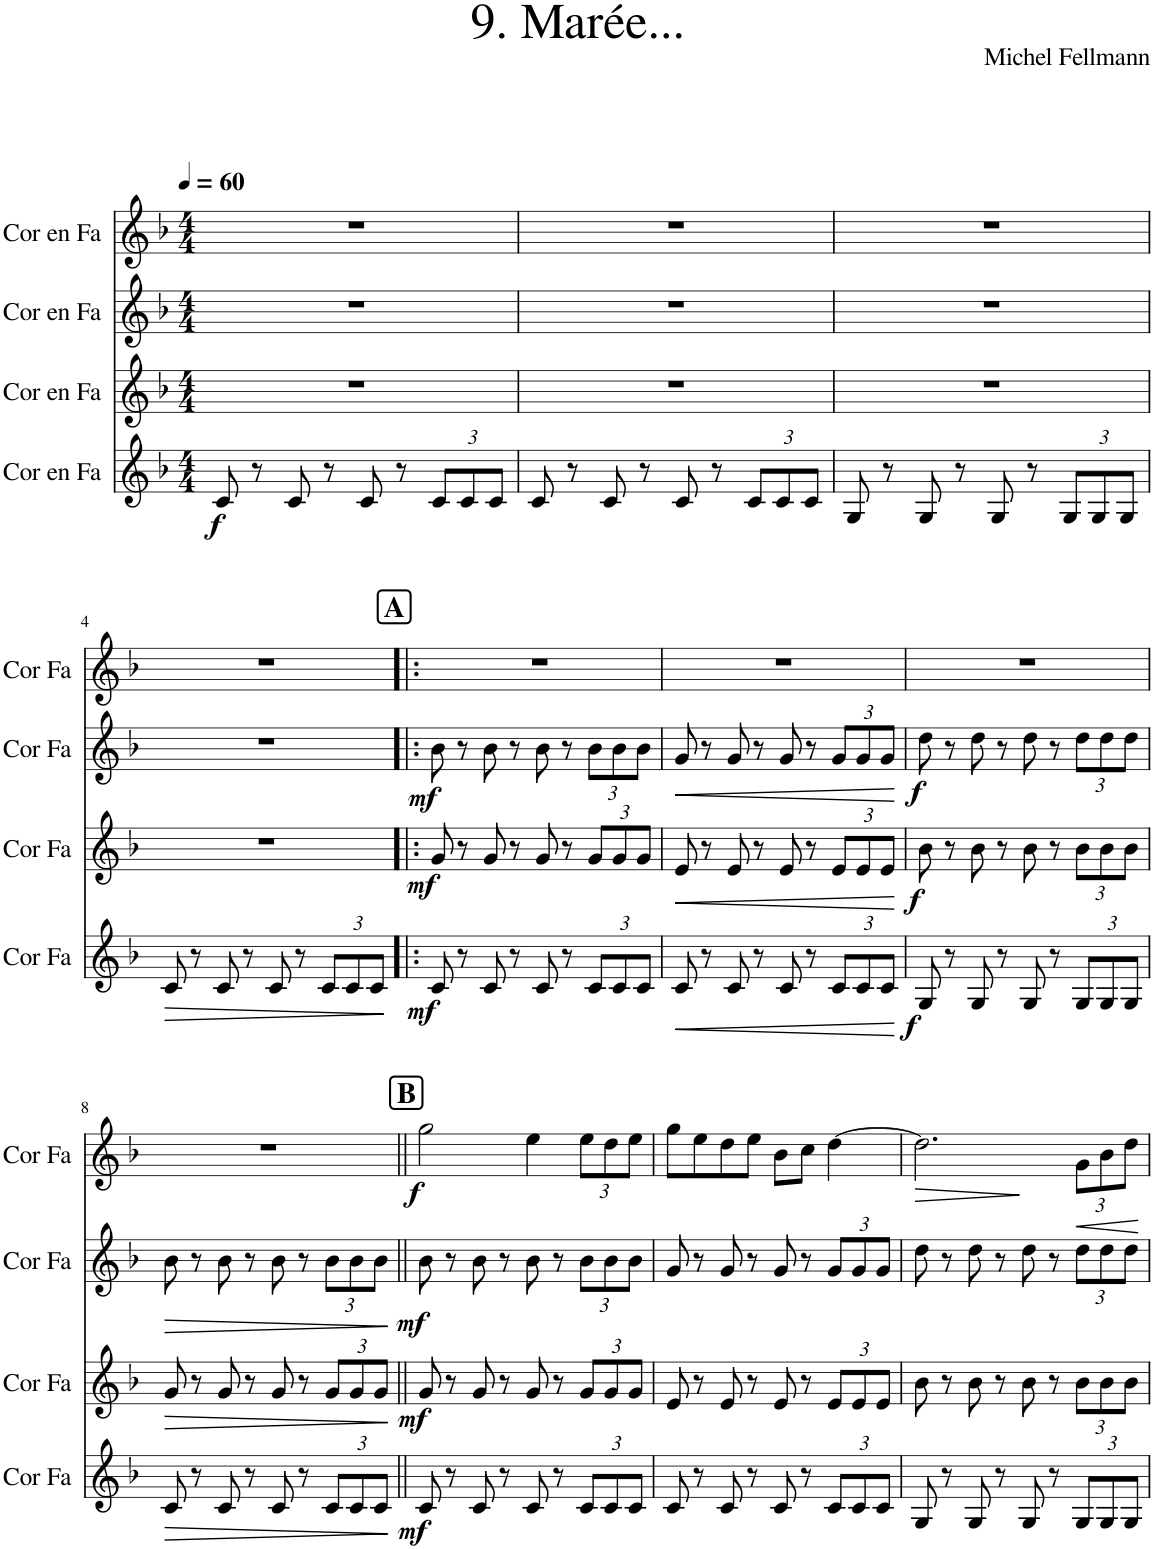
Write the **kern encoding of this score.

**kern	**dynam	**kern	**dynam	**kern	**dynam	**kern	**dynam
*part4	*part4	*part3	*part3	*part2	*part2	*part1	*part1
*staff4	*staff4	*staff3	*staff3	*staff2	*staff2	*staff1	*staff1
*I"Cor en Fa	*	*I"Cor en Fa	*	*I"Cor en Fa	*	*I"Cor en Fa	*
*I'Cor Fa	*	*I'Cor Fa	*	*I'Cor Fa	*	*I'Cor Fa	*
*clefG2	*	*clefG2	*	*clefG2	*	*clefG2	*
*Trd4c7	*	*Trd4c7	*	*Trd4c7	*	*Trd4c7	*
*k[b-]	*	*k[b-]	*	*k[b-]	*	*k[b-]	*
*M4/4	*	*M4/4	*	*M4/4	*	*M4/4	*
*MM60	*	*MM60	*	*MM60	*	*MM60	*
=1	=1	=1	=1	=1	=1	=1	=1
!	!LO:DY:b	!	!	!	!	!	!
8c/	f	1r	.	1r	.	1r	.
8r	.	.	.	.	.	.	.
8c/	.	.	.	.	.	.	.
8r	.	.	.	.	.	.	.
8c/	.	.	.	.	.	.	.
8r	.	.	.	.	.	.	.
*Xbrackettup	*	*	*	*	*	*	*
12c/L	.	.	.	.	.	.	.
12c/	.	.	.	.	.	.	.
12c/J	.	.	.	.	.	.	.
=2	=2	=2	=2	=2	=2	=2	=2
8c/	.	1r	.	1r	.	1r	.
8r	.	.	.	.	.	.	.
8c/	.	.	.	.	.	.	.
8r	.	.	.	.	.	.	.
8c/	.	.	.	.	.	.	.
8r	.	.	.	.	.	.	.
12c/L	.	.	.	.	.	.	.
12c/	.	.	.	.	.	.	.
12c/J	.	.	.	.	.	.	.
=3	=3	=3	=3	=3	=3	=3	=3
8G/	.	1r	.	1r	.	1r	.
8r	.	.	.	.	.	.	.
8G/	.	.	.	.	.	.	.
8r	.	.	.	.	.	.	.
8G/	.	.	.	.	.	.	.
8r	.	.	.	.	.	.	.
12G/L	.	.	.	.	.	.	.
12G/	.	.	.	.	.	.	.
12G/J	.	.	.	.	.	.	.
!!LO:LB:g=z
=4	=4	=4	=4	=4	=4	=4	=4
!	!LO:HP:b	!	!	!	!	!	!
8c/	>	1r	.	1r	.	1r	.
8r	.	.	.	.	.	.	.
8c/	.	.	.	.	.	.	.
8r	.	.	.	.	.	.	.
8c/	.	.	.	.	.	.	.
8r	.	.	.	.	.	.	.
12c/L	.	.	.	.	.	.	.
12c/	.	.	.	.	.	.	.
12c/J	.	.	.	.	.	.	.
.	]	.	.	.	.	.	.
!!LO:REH:place=s1:a:B:cj:fs=14:t=A
=5!|:	=5!|:	=5!|:	=5!|:	=5!|:	=5!|:	=5!|:	=5!|:
!	!LO:DY:b	!	!LO:DY:b	!	!LO:DY:b	!	!
8c/	mf	8g/	mf	8b-\	mf	1r	.
8r	.	8r	.	8r	.	.	.
8c/	.	8g/	.	8b-\	.	.	.
8r	.	8r	.	8r	.	.	.
8c/	.	8g/	.	8b-\	.	.	.
8r	.	8r	.	8r	.	.	.
*	*	*Xbrackettup	*	*Xbrackettup	*	*	*
12c/L	.	12g/L	.	12b-\L	.	.	.
12c/	.	12g/	.	12b-\	.	.	.
12c/J	.	12g/J	.	12b-\J	.	.	.
=6	=6	=6	=6	=6	=6	=6	=6
!	!LO:HP:b	!	!LO:HP:b	!	!LO:HP:b	!	!
8c/	<	8e/	<	8g/	<	1r	.
8r	.	8r	.	8r	.	.	.
8c/	.	8e/	.	8g/	.	.	.
8r	.	8r	.	8r	.	.	.
8c/	.	8e/	.	8g/	.	.	.
8r	.	8r	.	8r	.	.	.
12c/L	.	12e/L	.	12g/L	.	.	.
12c/	.	12e/	.	12g/	.	.	.
12c/J	.	12e/J	.	12g/J	.	.	.
.	[	.	[	.	[	.	.
=7	=7	=7	=7	=7	=7	=7	=7
!	!LO:DY:b	!	!LO:DY:b	!	!LO:DY:b	!	!
8G/	f	8b-\	f	8dd\	f	1r	.
8r	.	8r	.	8r	.	.	.
8G/	.	8b-\	.	8dd\	.	.	.
8r	.	8r	.	8r	.	.	.
8G/	.	8b-\	.	8dd\	.	.	.
8r	.	8r	.	8r	.	.	.
12G/L	.	12b-\L	.	12dd\L	.	.	.
12G/	.	12b-\	.	12dd\	.	.	.
12G/J	.	12b-\J	.	12dd\J	.	.	.
!!LO:LB:g=z
=8	=8	=8	=8	=8	=8	=8	=8
!	!LO:HP:b	!	!LO:HP:b	!	!LO:HP:b	!	!
8c/	>	8g/	>	8b-\	>	1r	.
8r	.	8r	.	8r	.	.	.
8c/	.	8g/	.	8b-\	.	.	.
8r	.	8r	.	8r	.	.	.
8c/	.	8g/	.	8b-\	.	.	.
8r	.	8r	.	8r	.	.	.
12c/L	.	12g/L	.	12b-\L	.	.	.
12c/	.	12g/	.	12b-\	.	.	.
12c/J	.	12g/J	.	12b-\J	.	.	.
.	]	.	]	.	]	.	.
!!LO:REH:place=s1:a:B:cj:fs=14:t=B
=9||	=9||	=9||	=9||	=9||	=9||	=9||	=9||
!	!LO:DY:b	!	!LO:DY:b	!	!LO:DY:b	!	!LO:DY:b
8c/	mf	8g/	mf	8b-\	mf	2gg\	f
8r	.	8r	.	8r	.	.	.
8c/	.	8g/	.	8b-\	.	.	.
8r	.	8r	.	8r	.	.	.
8c/	.	8g/	.	8b-\	.	4ee\	.
8r	.	8r	.	8r	.	.	.
*	*	*	*	*	*	*Xbrackettup	*
12c/L	.	12g/L	.	12b-\L	.	12ee\L	.
12c/	.	12g/	.	12b-\	.	12dd\	.
12c/J	.	12g/J	.	12b-\J	.	12ee\J	.
=10	=10	=10	=10	=10	=10	=10	=10
8c/	.	8e/	.	8g/	.	8gg\L	.
8r	.	8r	.	8r	.	8ee\	.
8c/	.	8e/	.	8g/	.	8dd\	.
8r	.	8r	.	8r	.	8ee\J	.
8c/	.	8e/	.	8g/	.	8b-\L	.
8r	.	8r	.	8r	.	8cc\J	.
12c/L	.	12e/L	.	12g/L	.	[4dd\	.
12c/	.	12e/	.	12g/	.	.	.
12c/J	.	12e/J	.	12g/J	.	.	.
=11	=11	=11	=11	=11	=11	=11	=11
!	!	!	!	!	!	!	!LO:HP:b
8G/	.	8b-\	.	8dd\	.	2.dd\]	>
8r	.	8r	.	8r	.	.	.
8G/	.	8b-\	.	8dd\	.	.	.
8r	.	8r	.	8r	.	.	.
8G/	.	8b-\	.	8dd\	.	.	.
8r	.	8r	.	8r	.	.	.
!	!	!	!	!	!	!	!LO:HP:b
12G/L	.	12b-\L	.	12dd\L	.	12g\L	<
12G/	.	12b-\	.	12dd\	.	12b-\	.
12G/J	.	12b-\J	.	12dd\J	.	12dd\J	.
.	.	.	.	.	.	.	] [
=	=	=	=	=	=	=	=
*-	*-	*-	*-	*-	*-	*-	*-
